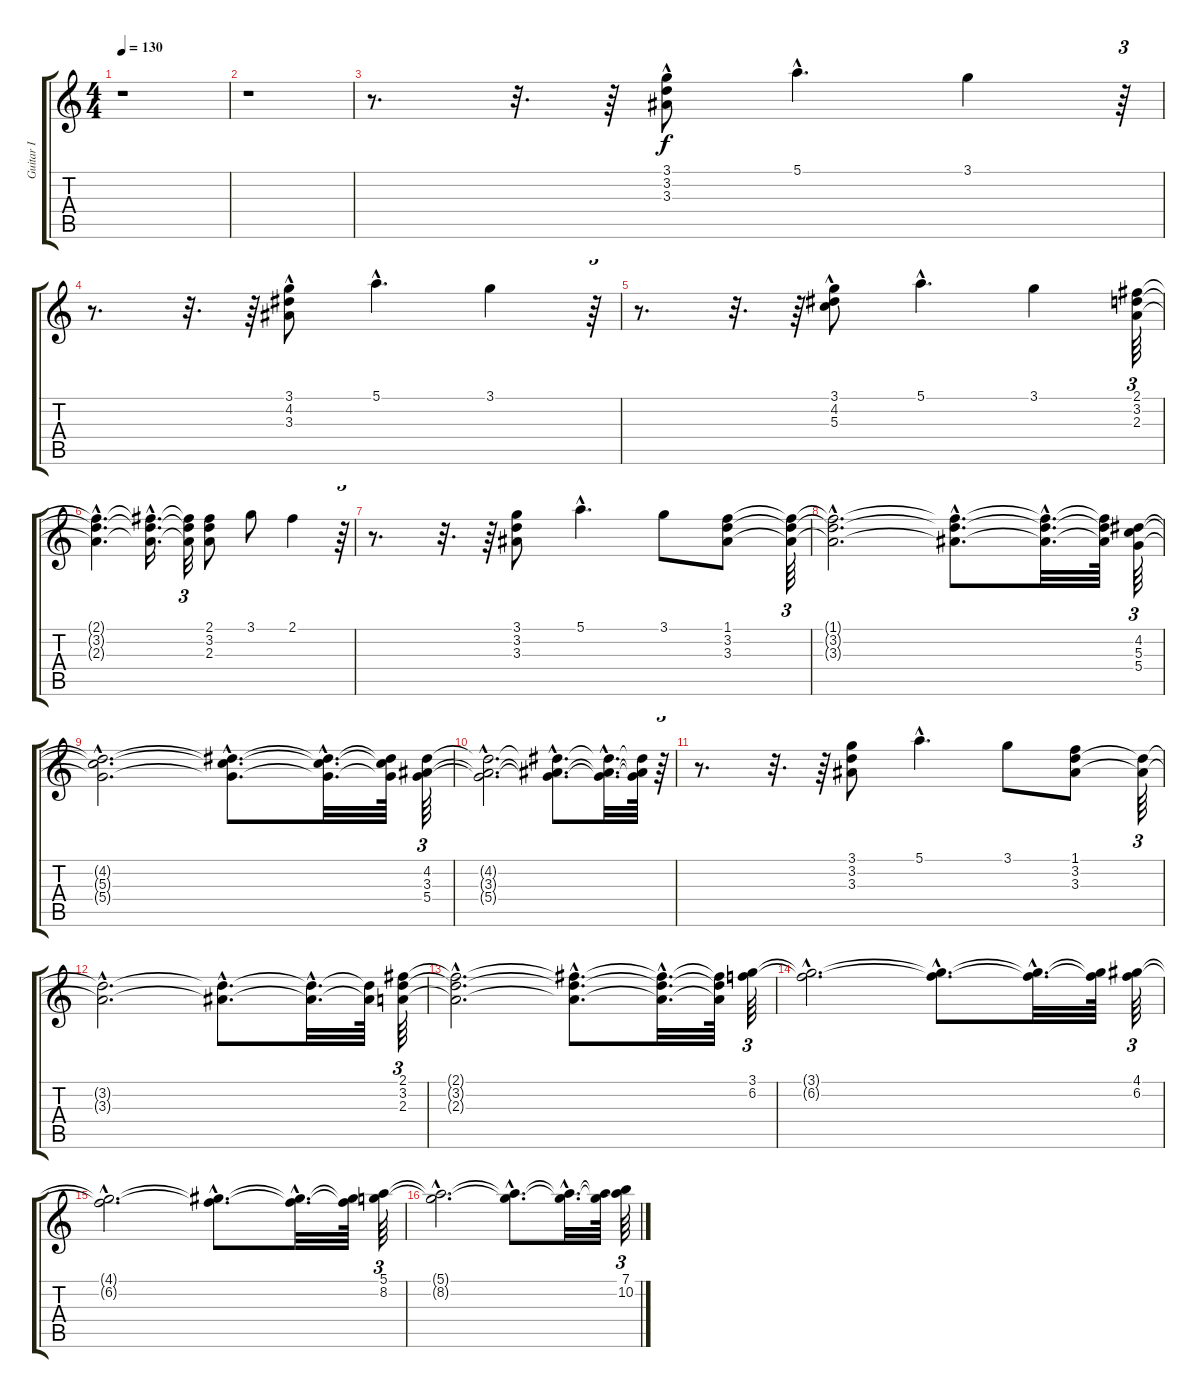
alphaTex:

\track ("Guitar I" "Guitar I") {instrument distortionguitar}
\staff {score tabs}
\tuning (E4 B3 G3 D3 A2 E2) {hide}
\ts (4 4)
\tempo 130
\clef g2
\ks c
r.1{dy f} |
r.1 |
r.8{d} r.32{d} r.64 (3.1 3.2{hac} 3.3{hac}).8 5.1{hac}.4{d} 3.1.4 r.64{tu (3 2)} |
r.8{d} r.32{d} r.64 (3.1 4.2{hac} 3.3{hac}).8 5.1{hac}.4{d} 3.1.4 r.64{tu (3 2)} |
r.8{d} r.32{d} r.64 (3.1 4.2{hac} 5.3{hac}).8 5.1{hac}.4{d} 3.1.4 (2.1 3.2 2.3).64{tu (3 2)} |
(2.1{hac t} 3.2{hac t} 2.3{hac t}).4{d} (2.1{hac t} 3.2{hac t} 2.3{hac t}).16{d} (2.1{t} 3.2{t} 2.3{t}).32{tu (3 2)} (2.1 3.2 2.3).8 3.1.8 2.1.4 r.64{tu (3 2)} |
r.8{d} r.32{d} r.64 (3.1 3.2 3.3).8 5.1{hac}.4{d} 3.1.8 (1.1 3.2 3.3).8 (1.1{t} 3.2{t} 3.3{t}).64{tu (3 2)} |
(1.1{hac t} 3.2{hac t} 3.3{hac t}).2{d} (1.1{hac t} 3.2{hac t} 3.3{hac t}).8{d} (1.1{hac t} 3.2{hac t} 3.3{hac t}).32{d} (1.1{t} 3.2{t} 3.3{t}).64 (4.2 5.3 5.4).64{tu (3 2)} |
(4.2{hac t} 5.3{hac t} 5.4{hac t}).2{d} (4.2{hac t} 5.3{hac t} 5.4{hac t}).8{d} (4.2{hac t} 5.3{hac t} 5.4{hac t}).32{d} (4.2{t} 5.3{t} 5.4{t}).64 (4.2 3.3 5.4).64{tu (3 2)} |
(4.2{hac t} 3.3{hac t} 5.4{hac t}).2{d} (4.2{hac t} 3.3{hac t} 5.4{hac t}).8{d} (4.2{hac t} 3.3{hac t} 5.4{hac t}).32{d} (4.2{t} 3.3{t} 5.4{t}).64 r.64{tu (3 2)} |
r.8{d} r.32{d} r.64 (3.1 3.2 3.3).8 5.1{hac}.4{d} 3.1.8 (1.1 3.2 3.3).8 (3.2{t} 3.3{t}).64{tu (3 2)} |
(3.2{hac t} 3.3{hac t}).2{d} (3.2{hac t} 3.3{hac t}).8{d} (3.2{hac t} 3.3{hac t}).32{d} (3.2{t} 3.3{t}).64 (2.1 3.2 2.3).64{tu (3 2)} |
(2.1{hac t} 3.2{hac t} 2.3{hac t}).2{d} (2.1{hac t} 3.2{hac t} 2.3{hac t}).8{d} (2.1{hac t} 3.2{hac t} 2.3{hac t}).32{d} (2.1{t} 3.2{t} 2.3{t}).64 (3.1 6.2).64{tu (3 2)} |
(3.1{hac t} 6.2{hac t}).2{d} (3.1{hac t} 6.2{hac t}).8{d} (3.1{hac t} 6.2{hac t}).32{d} (3.1{t} 6.2{t}).64 (4.1 6.2).64{tu (3 2)} |
(4.1{hac t} 6.2{hac t}).2{d} (4.1{hac t} 6.2{hac t}).8{d} (4.1{hac t} 6.2{hac t}).32{d} (4.1{t} 6.2{t}).64 (5.1 8.2).64{tu (3 2)} |
(5.1{hac t} 8.2{hac t}).2{d} (5.1{hac t} 8.2{hac t}).8{d} (5.1{hac t} 8.2{hac t}).32{d} (5.1{t} 8.2{t}).64 (7.1 10.2).64{tu (3 2)}
